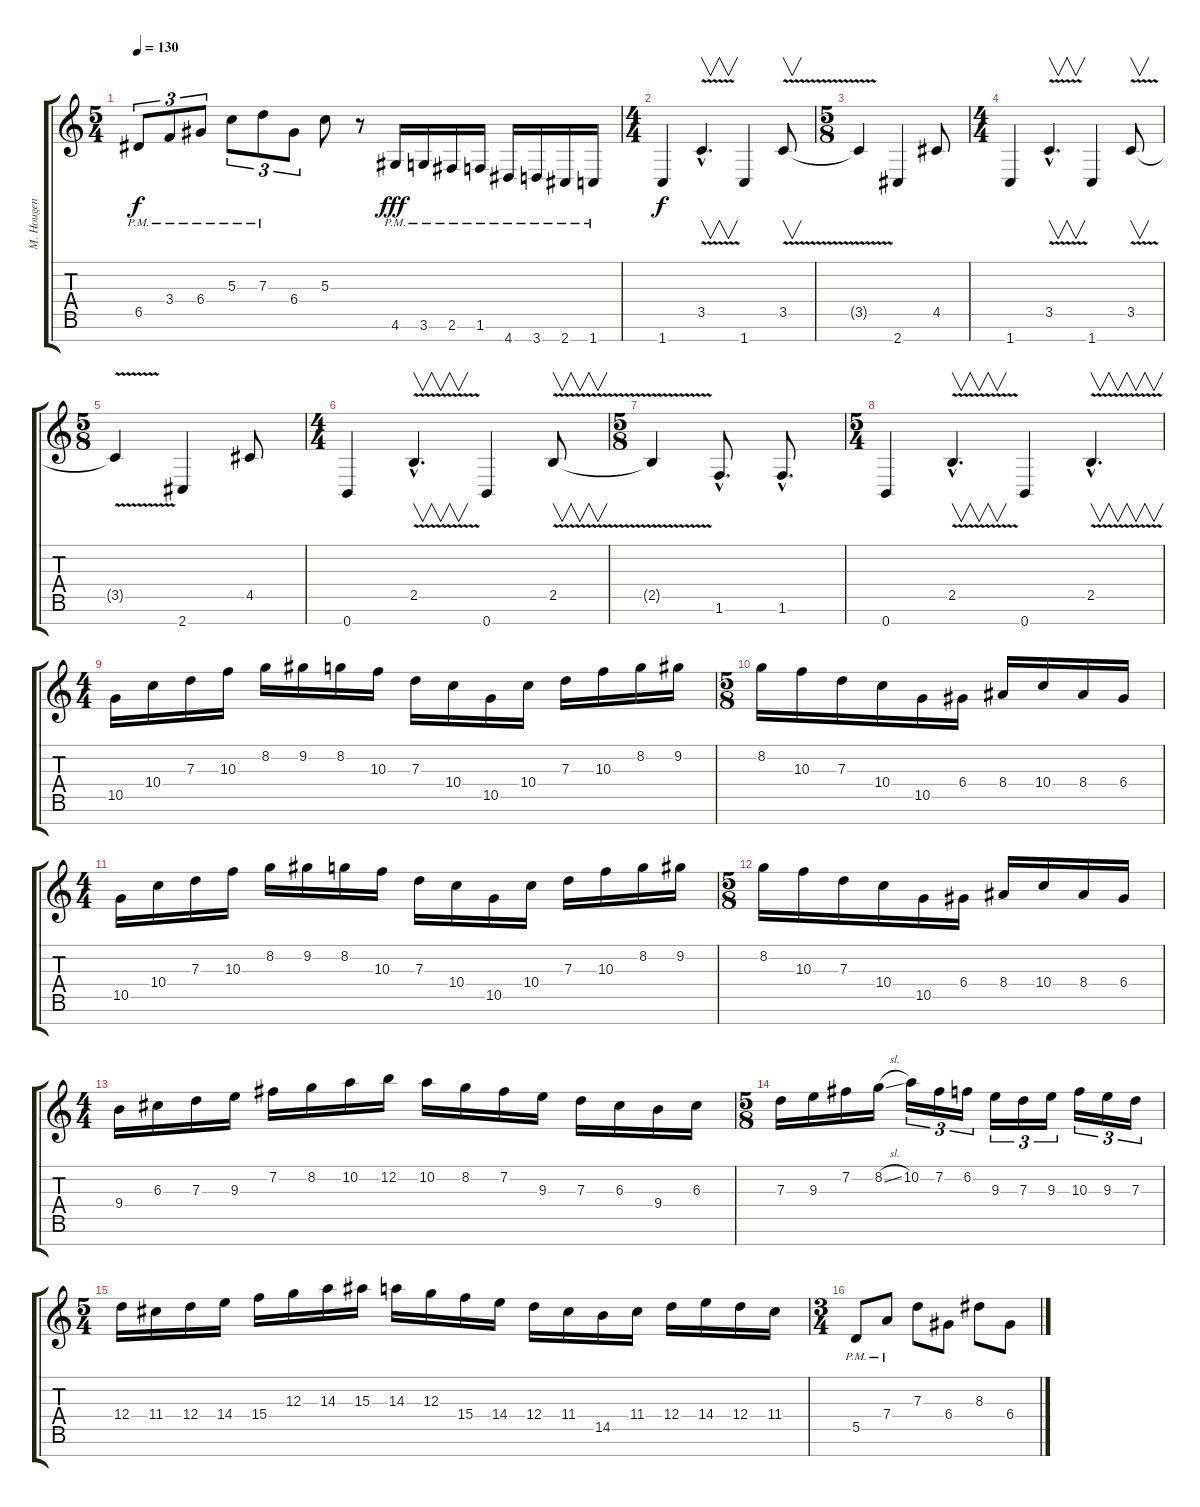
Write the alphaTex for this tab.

\track ("M. Hougen - Guitar" "M. Hougen ") {instrument overdrivenguitar}
\staff {score tabs}
\tuning (E4 B3 G3 D3 A2 E2 B1) {hide}
\ts (5 4)
\tempo 130
\clef g2
\ks c
6.5{pm}.8{tu (3 2) dy f} 3.4{pm}.8{tu (3 2)} 6.4{pm}.8{tu (3 2)} 5.3{pm}.8{tu (3 2)} 7.3{pm}.8{tu (3 2)} 6.4.8{tu (3 2)} 5.3.8 r.8 4.6{pm}.16{dy fff} 3.6{pm}.16 2.6{pm}.16 1.6{pm}.16 4.7{pm}.16 3.7{pm}.16 2.7{pm}.16 1.7{pm}.16 |
\ts (4 4)
1.7.4{dy f volume 9} 3.5{v hac}.4{v d} 1.7.4 3.5{v}.8{v} |
\ts (5 8)
3.5{t}.4 2.7.4 4.5.8 |
\ts (4 4)
1.7.4 3.5{v hac}.4{v d} 1.7.4 3.5{v}.8{v} |
\ts (5 8)
3.5{t}.4 2.7.4 4.5.8 |
\ts (4 4)
0.7.4 2.5{v hac}.4{v d} 0.7.4 2.5{v}.8{v} |
\ts (5 8)
2.5{t}.4 1.6{hac}.8{d} 1.6{hac}.8{d} |
\ts (5 4)
0.7.4 2.5{v hac}.4{v d} 0.7.4 2.5{v hac}.4{v d} |
\ts (4 4)
10.5.16 10.4.16 7.3.16 10.3.16 8.2.16 9.2.16 8.2.16 10.3.16 7.3.16 10.4.16 10.5.16 10.4.16 7.3.16 10.3.16 8.2.16 9.2.16 |
\ts (5 8)
8.2.16 10.3.16 7.3.16 10.4.16 10.5.16 6.4.16 8.4.16 10.4.16 8.4.16 6.4.16 |
\ts (4 4)
10.5.16 10.4.16 7.3.16 10.3.16 8.2.16 9.2.16 8.2.16 10.3.16 7.3.16 10.4.16 10.5.16 10.4.16 7.3.16 10.3.16 8.2.16 9.2.16 |
\ts (5 8)
8.2.16 10.3.16 7.3.16 10.4.16 10.5.16 6.4.16 8.4.16 10.4.16 8.4.16 6.4.16 |
\ts (4 4)
9.4.16 6.3.16 7.3.16 9.3.16 7.2.16 8.2.16 10.2.16 12.2.16 10.2.16 8.2.16 7.2.16 9.3.16 7.3.16 6.3.16 9.4.16 6.3.16 |
\ts (5 8)
7.3.16 9.3.16 7.2.16 8.2{sl}.16 10.2.16{tu (3 2)} 7.2.16{tu (3 2)} 6.2.16{tu (3 2)} 9.3.16{tu (3 2)} 7.3.16{tu (3 2)} 9.3.16{tu (3 2)} 10.3.16{tu (3 2)} 9.3.16{tu (3 2)} 7.3.16{tu (3 2)} |
\ts (5 4)
12.4.16{volume 9} 11.4.16 12.4.16 14.4.16 15.4.16 12.3.16 14.3.16 15.3.16 14.3.16 12.3.16 15.4.16 14.4.16 12.4.16 11.4.16 14.5.16 11.4.16 12.4.16 14.4.16 12.4.16 11.4.16 |
\ts (3 4)
5.5{pm}.8{volume 13 balance 4} 7.4{pm}.8 7.3.8 6.4.8 8.3.8 6.4.8
